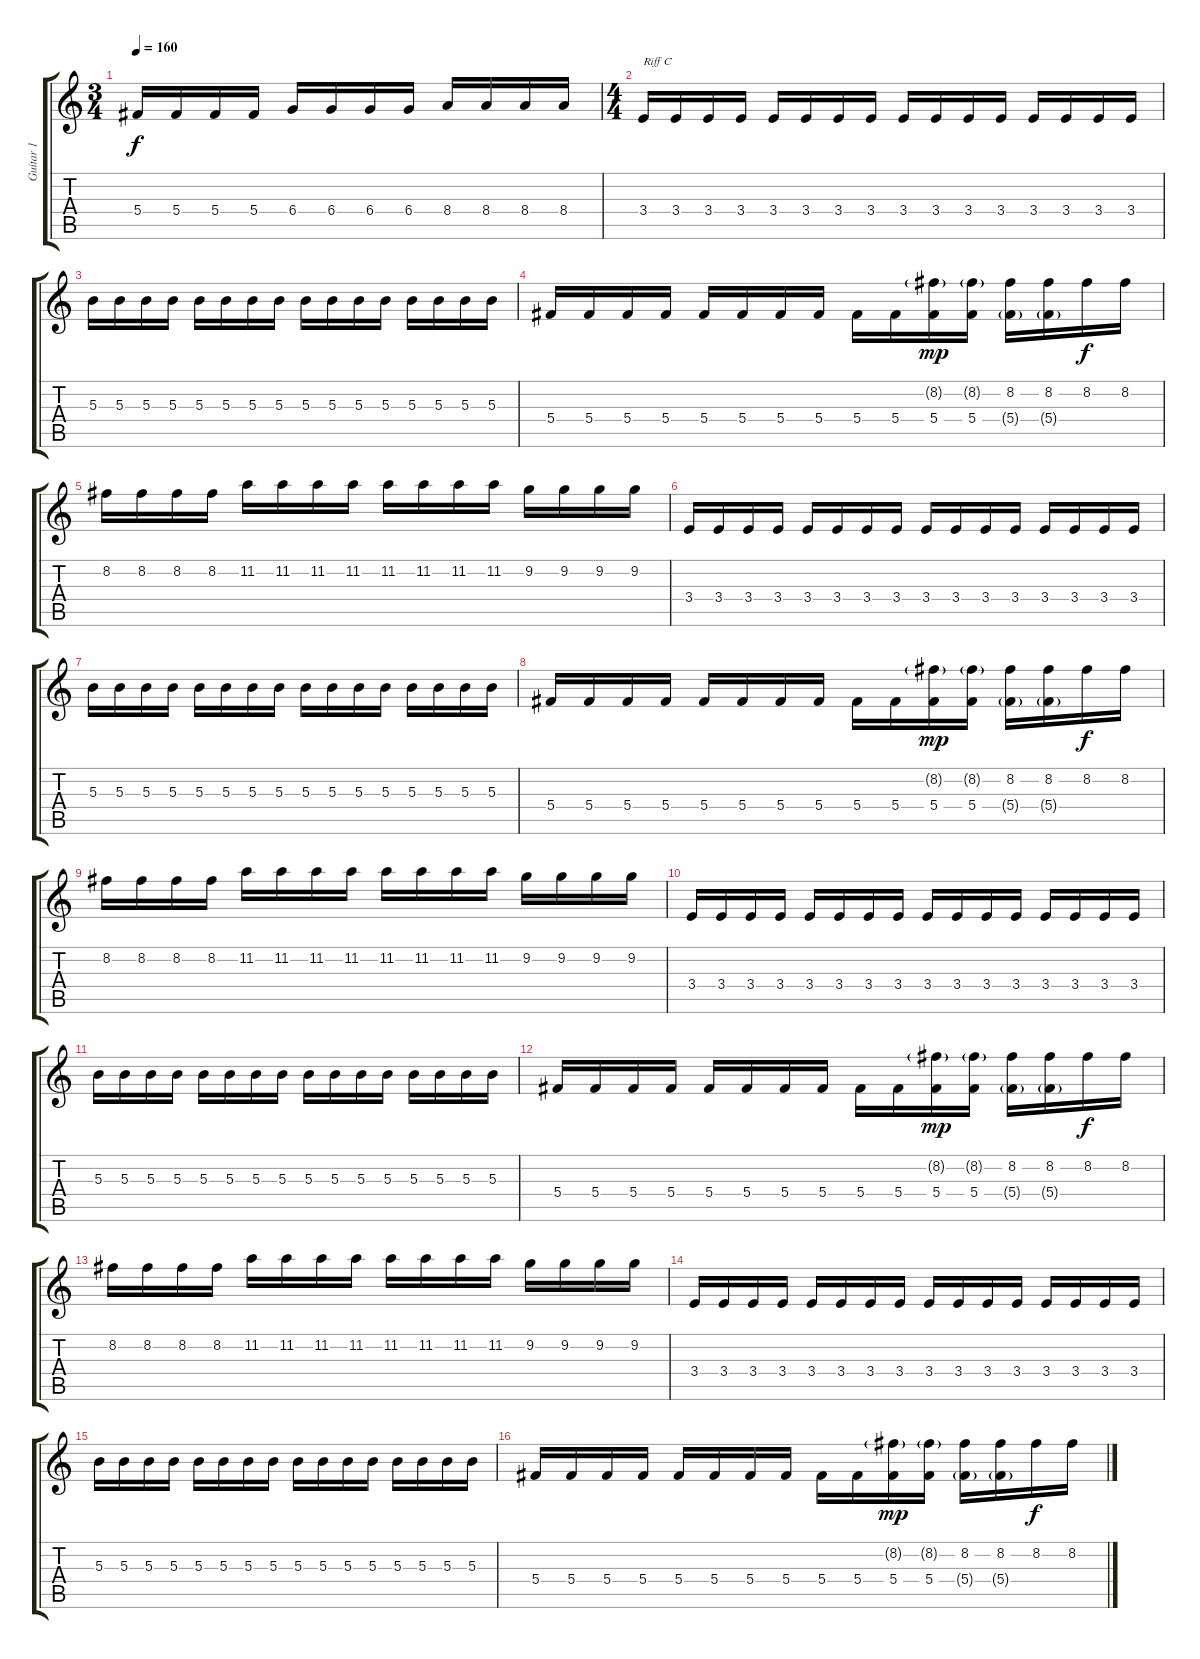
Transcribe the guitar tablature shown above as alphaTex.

\track ("Guitar 1" "Guitar 1") {instrument distortionguitar}
\staff {score tabs}
\tuning (Eb4 Bb3 Gb3 Db3 Ab2 Eb2) {hide}
\ts (3 4)
\tempo 160
\clef g2
\ks c
5.4.16{dy f} 5.4.16 5.4.16 5.4.16 6.4.16 6.4.16 6.4.16 6.4.16 8.4.16 8.4.16 8.4.16 8.4.16 |
\ts (4 4)
3.4.16{txt "Riff C"} 3.4.16 3.4.16 3.4.16 3.4.16 3.4.16 3.4.16 3.4.16 3.4.16 3.4.16 3.4.16 3.4.16 3.4.16 3.4.16 3.4.16 3.4.16 |
5.3.16 5.3.16 5.3.16 5.3.16 5.3.16 5.3.16 5.3.16 5.3.16 5.3.16 5.3.16 5.3.16 5.3.16 5.3.16 5.3.16 5.3.16 5.3.16 |
5.4.16 5.4.16 5.4.16 5.4.16 5.4.16 5.4.16 5.4.16 5.4.16 5.4.16 5.4.16 (8.2{g} 5.4).16{dy mp} (8.2{g} 5.4).16 (8.2 5.4{g}).16 (8.2 5.4{g}).16 8.2.16{dy f} 8.2.16 |
8.2.16 8.2.16 8.2.16 8.2.16 11.2.16 11.2.16 11.2.16 11.2.16 11.2.16 11.2.16 11.2.16 11.2.16 9.2.16 9.2.16 9.2.16 9.2.16 |
3.4.16{txt " "} 3.4.16 3.4.16 3.4.16 3.4.16 3.4.16 3.4.16 3.4.16 3.4.16 3.4.16 3.4.16 3.4.16 3.4.16 3.4.16 3.4.16 3.4.16 |
5.3.16 5.3.16 5.3.16 5.3.16 5.3.16 5.3.16 5.3.16 5.3.16 5.3.16 5.3.16 5.3.16 5.3.16 5.3.16 5.3.16 5.3.16 5.3.16 |
5.4.16 5.4.16 5.4.16 5.4.16 5.4.16 5.4.16 5.4.16 5.4.16 5.4.16 5.4.16 (8.2{g} 5.4).16{dy mp} (8.2{g} 5.4).16 (8.2 5.4{g}).16 (8.2 5.4{g}).16 8.2.16{dy f} 8.2.16 |
8.2.16 8.2.16 8.2.16 8.2.16 11.2.16 11.2.16 11.2.16 11.2.16 11.2.16 11.2.16 11.2.16 11.2.16 9.2.16 9.2.16 9.2.16 9.2.16 |
3.4.16{txt " "} 3.4.16 3.4.16 3.4.16 3.4.16 3.4.16 3.4.16 3.4.16 3.4.16 3.4.16 3.4.16 3.4.16 3.4.16 3.4.16 3.4.16 3.4.16 |
5.3.16 5.3.16 5.3.16 5.3.16 5.3.16 5.3.16 5.3.16 5.3.16 5.3.16 5.3.16 5.3.16 5.3.16 5.3.16 5.3.16 5.3.16 5.3.16 |
5.4.16 5.4.16 5.4.16 5.4.16 5.4.16 5.4.16 5.4.16 5.4.16 5.4.16 5.4.16 (8.2{g} 5.4).16{dy mp} (8.2{g} 5.4).16 (8.2 5.4{g}).16 (8.2 5.4{g}).16 8.2.16{dy f} 8.2.16 |
8.2.16 8.2.16 8.2.16 8.2.16 11.2.16 11.2.16 11.2.16 11.2.16 11.2.16 11.2.16 11.2.16 11.2.16 9.2.16 9.2.16 9.2.16 9.2.16 |
3.4.16{txt " "} 3.4.16 3.4.16 3.4.16 3.4.16 3.4.16 3.4.16 3.4.16 3.4.16 3.4.16 3.4.16 3.4.16 3.4.16 3.4.16 3.4.16 3.4.16 |
5.3.16 5.3.16 5.3.16 5.3.16 5.3.16 5.3.16 5.3.16 5.3.16 5.3.16 5.3.16 5.3.16 5.3.16 5.3.16 5.3.16 5.3.16 5.3.16 |
5.4.16 5.4.16 5.4.16 5.4.16 5.4.16 5.4.16 5.4.16 5.4.16 5.4.16 5.4.16 (8.2{g} 5.4).16{dy mp} (8.2{g} 5.4).16 (8.2 5.4{g}).16 (8.2 5.4{g}).16 8.2.16{dy f} 8.2.16
